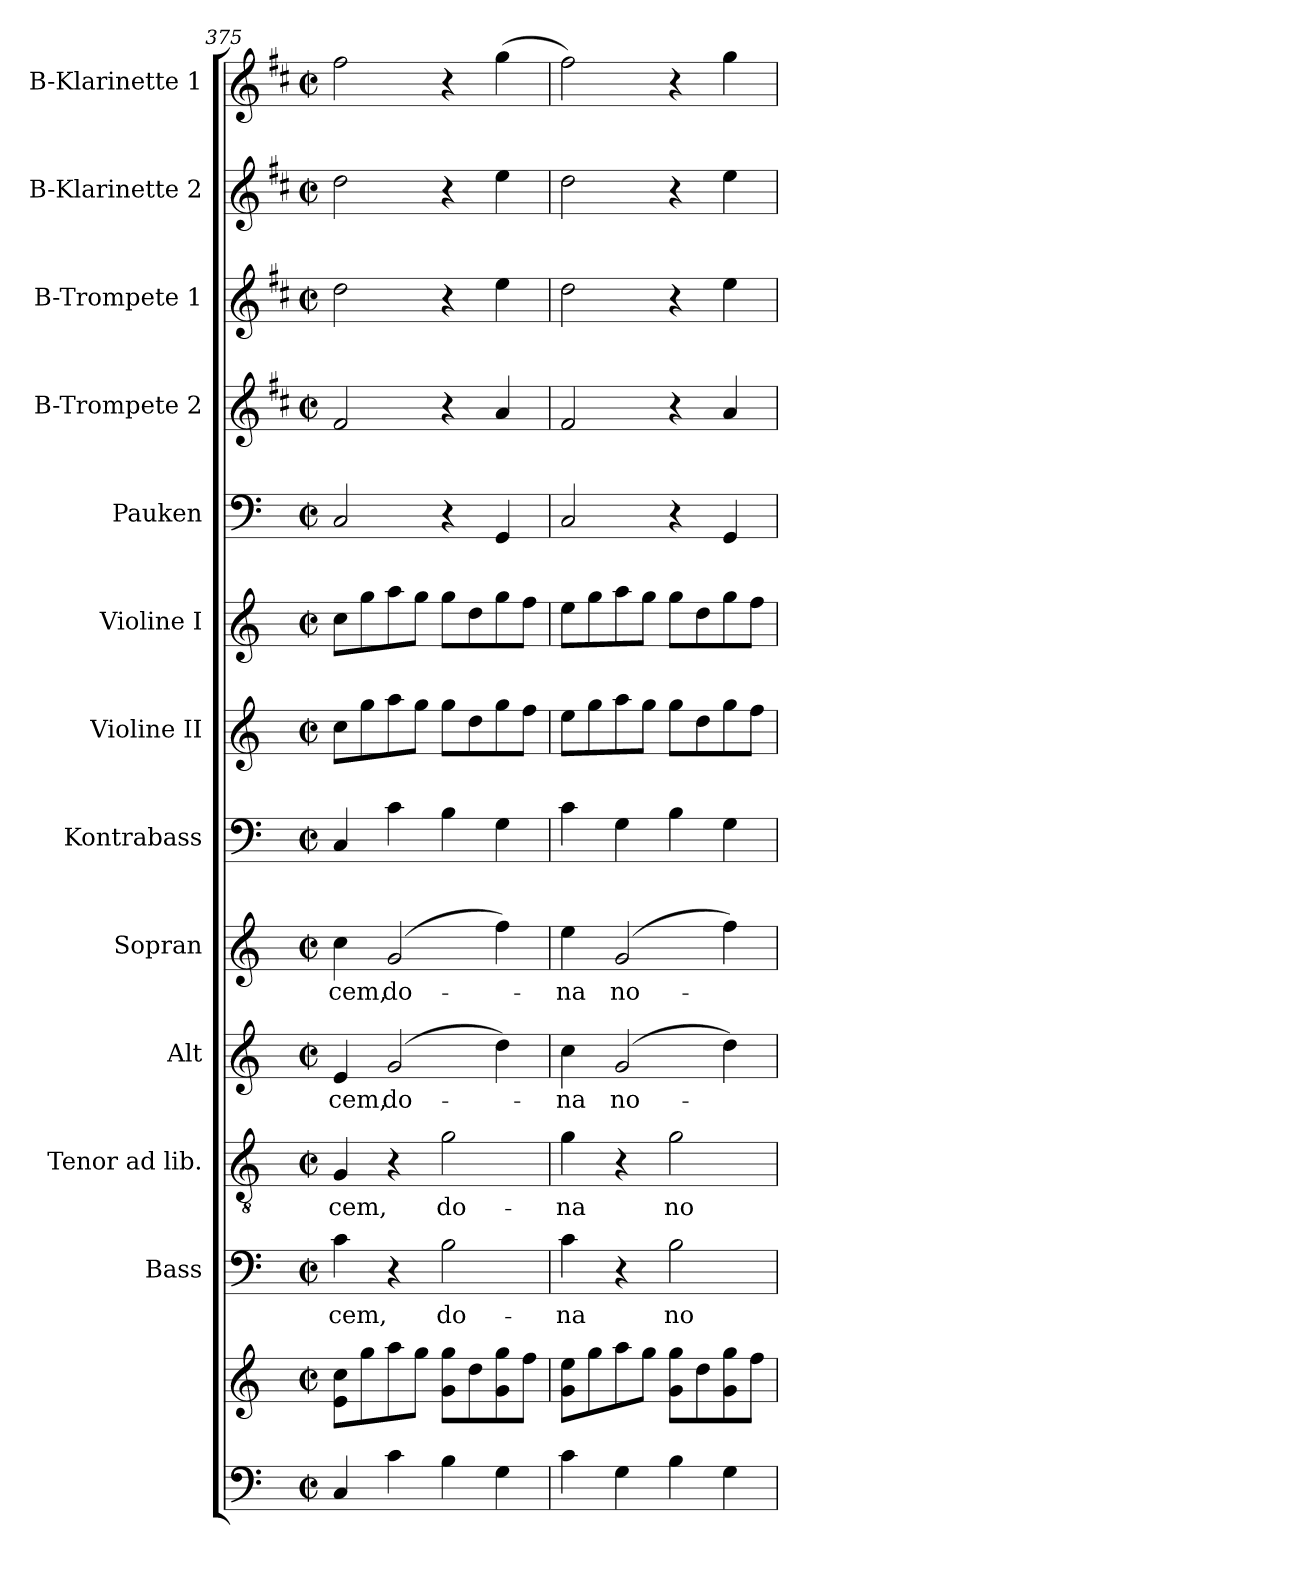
**kern	**kern	**kern	**text	**kern	**text	**kern	**text	**kern	**text	**kern	**kern	**kern	**kern	**kern	**kern	**kern	**kern
*part13	*part13	*part12	*part12	*part11	*part11	*part10	*part10	*part9	*part9	*part8	*part7	*part6	*part5	*part4	*part3	*part2	*part1
*staff14	*staff13	*staff12	*staff12	*staff11	*staff11	*staff10	*staff10	*staff9	*staff9	*staff8	*staff7	*staff6	*staff5	*staff4	*staff3	*staff2	*staff1
*	*	*I"Bass	*	*I"Tenor ad lib.	*	*I"Alt	*	*I"Sopran	*	*I"Kontrabass	*I"Violine II	*I"Violine I	*I"Pauken	*I"B-Trompete 2	*I"B-Trompete 1	*I"B-Klarinette 2	*I"B-Klarinette 1
*	*	*I'B.	*	*I'T.	*	*I'A.	*	*I'S.	*	*I'Kb.	*I'Vl. II	*I'Vl. I	*I'Pk.	*I'Trp. 2	*I'Trp. 1	*I'B Kl. 2	*I'B Kl. 1
*clefF4	*clefG2	*clefF4	*	*clefGv2	*	*clefG2	*	*clefG2	*	*clefF4	*clefG2	*clefG2	*clefF4	*clefG2	*clefG2	*clefG2	*clefG2
*	*	*	*	*	*	*	*	*	*	*ITrd7c12	*	*	*	*ITrd1c2	*ITrd1c2	*ITrd1c2	*ITrd1c2
*k[]	*k[]	*k[]	*	*k[]	*	*k[]	*	*k[]	*	*k[]	*k[]	*k[]	*k[]	*k[]	*k[]	*k[]	*k[]
*C:	*C:	*C:	*	*C:	*	*C:	*	*C:	*	*C:	*C:	*C:	*C:	*C:	*C:	*C:	*C:
*M2/2	*M2/2	*M2/2	*	*M2/2	*	*M2/2	*	*M2/2	*	*M2/2	*M2/2	*M2/2	*M2/2	*M2/2	*M2/2	*M2/2	*M2/2
*met(c|)	*met(c|)	*met(c|)	*	*met(c|)	*	*met(c|)	*	*met(c|)	*	*met(c|)	*met(c|)	*met(c|)	*met(c|)	*met(c|)	*met(c|)	*met(c|)	*met(c|)
=375	=375	=375	=375	=375	=375	=375	=375	=375	=375	=375	=375	=375	=375	=375	=375	=375	=375
!	!	!	!LO:LY:b	!	!LO:LY:b	!	!LO:LY:b	!	!LO:LY:b	!	!	!	!	!	!	!	!
4C/	8e\ 8cc\L	4c\	-cem,	4G/	-cem,	4e/	-cem,	4cc\	-cem,	4CC/	8cc\L	8cc\L	2C/	2e/	2cc\	2cc\	2ee\
.	8gg\	.	.	.	.	.	.	.	.	.	8gg\	8gg\	.	.	.	.	.
!	!	!	!	!	!	!	!LO:LY:b	!	!LO:LY:b	!	!	!	!	!	!	!	!
4c\	8aa\	4r	.	4r	.	(2g/	do-	(2g/	do-	4C\	8aa\	8aa\	.	.	.	.	.
.	8gg\J	.	.	.	.	.	.	.	.	.	8gg\J	8gg\J	.	.	.	.	.
!	!	!	!LO:LY:b	!	!LO:LY:b	!	!	!	!	!	!	!	!	!	!	!	!
4B\	8g\ 8gg\L	2B\	do-	2g\	do-	.	.	.	.	4BB\	8gg\L	8gg\L	4r	4r	4r	4r	4r
.	8dd\	.	.	.	.	.	.	.	.	.	8dd\	8dd\	.	.	.	.	.
4G\	8g\ 8gg\	.	.	.	.	4dd\)	.	4ff\)	.	4GG\	8gg\	8gg\	4GG/	4g/	4dd\	4dd\	(>4ff\
.	8ff\J	.	.	.	.	.	.	.	.	.	8ff\J	8ff\J	.	.	.	.	.
=376	=376	=376	=376	=376	=376	=376	=376	=376	=376	=376	=376	=376	=376	=376	=376	=376	=376
!	!	!	!LO:LY:b	!	!LO:LY:b	!	!LO:LY:b	!	!LO:LY:b	!	!	!	!	!	!	!	!
4c\	8g\ 8ee\L	4c\	-na	4g\	-na	4cc\	-na	4ee\	-na	4C\	8ee\L	8ee\L	2C/	2e/	2cc\	2cc\	2ee\)
.	8gg\	.	.	.	.	.	.	.	.	.	8gg\	8gg\	.	.	.	.	.
!	!	!	!	!	!	!	!LO:LY:b	!	!LO:LY:b	!	!	!	!	!	!	!	!
4G\	8aa\	4r	.	4r	.	(2g/	no-	(2g/	no-	4GG\	8aa\	8aa\	.	.	.	.	.
.	8gg\J	.	.	.	.	.	.	.	.	.	8gg\J	8gg\J	.	.	.	.	.
!	!	!	!LO:LY:b	!	!LO:LY:b	!	!	!	!	!	!	!	!	!	!	!	!
4B\	8g\ 8gg\L	2B\	no-	2g\	no-	.	.	.	.	4BB\	8gg\L	8gg\L	4r	4r	4r	4r	4r
.	8dd\	.	.	.	.	.	.	.	.	.	8dd\	8dd\	.	.	.	.	.
4G\	8g\ 8gg\	.	.	.	.	4dd\)	.	4ff\)	.	4GG\	8gg\	8gg\	4GG/	4g/	4dd\	4dd\	4ff\
.	8ff\J	.	.	.	.	.	.	.	.	.	8ff\J	8ff\J	.	.	.	.	.
=	=	=	=	=	=	=	=	=	=	=	=	=	=	=	=	=	=
*-	*-	*-	*-	*-	*-	*-	*-	*-	*-	*-	*-	*-	*-	*-	*-	*-	*-
